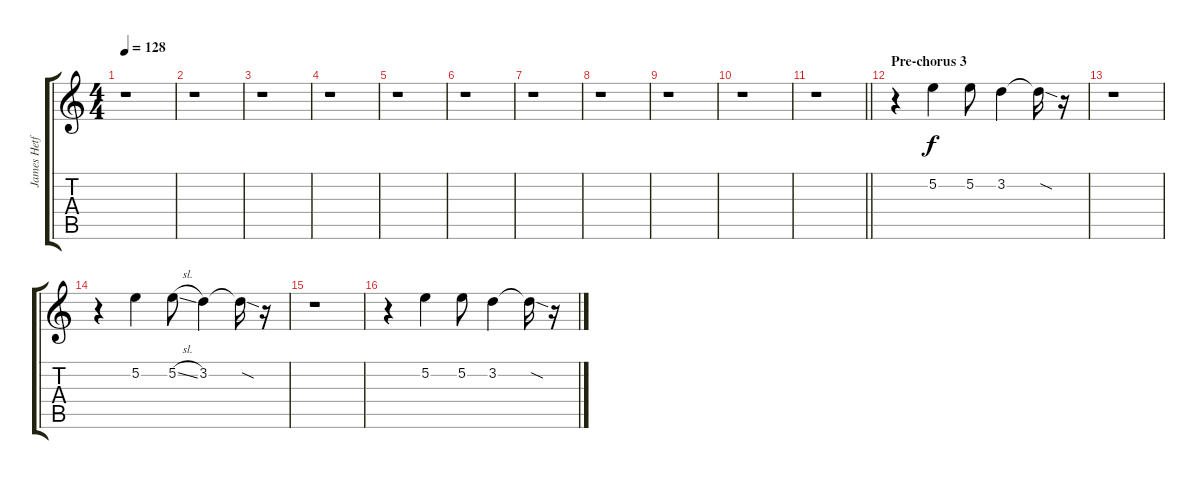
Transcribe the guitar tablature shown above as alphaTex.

\track ("James Hetfield (Supp. Vox)" "James Hetf") {instrument overdrivenguitar}
\staff {score tabs}
\tuning (E4 B3 G3 D3 A2 E2) {hide}
\ts (4 4)
\tempo 128
\clef g2
\ks c
r.1{dy f} |
r.1 |
r.1 |
r.1 |
r.1 |
r.1 |
r.1 |
r.1 |
r.1 |
r.1 |
\barLineRight lightlight
r.1 |
\section ("" "Pre-chorus 3")
r.4 5.2.4 5.2.8 3.2.4 3.2{sod t}.16 r.16 |
r.1 |
r.4 5.2.4 5.2{sl}.8 3.2.4 3.2{sod t}.16 r.16 |
r.1 |
r.4 5.2.4 5.2.8 3.2.4 3.2{sod t}.16 r.16
